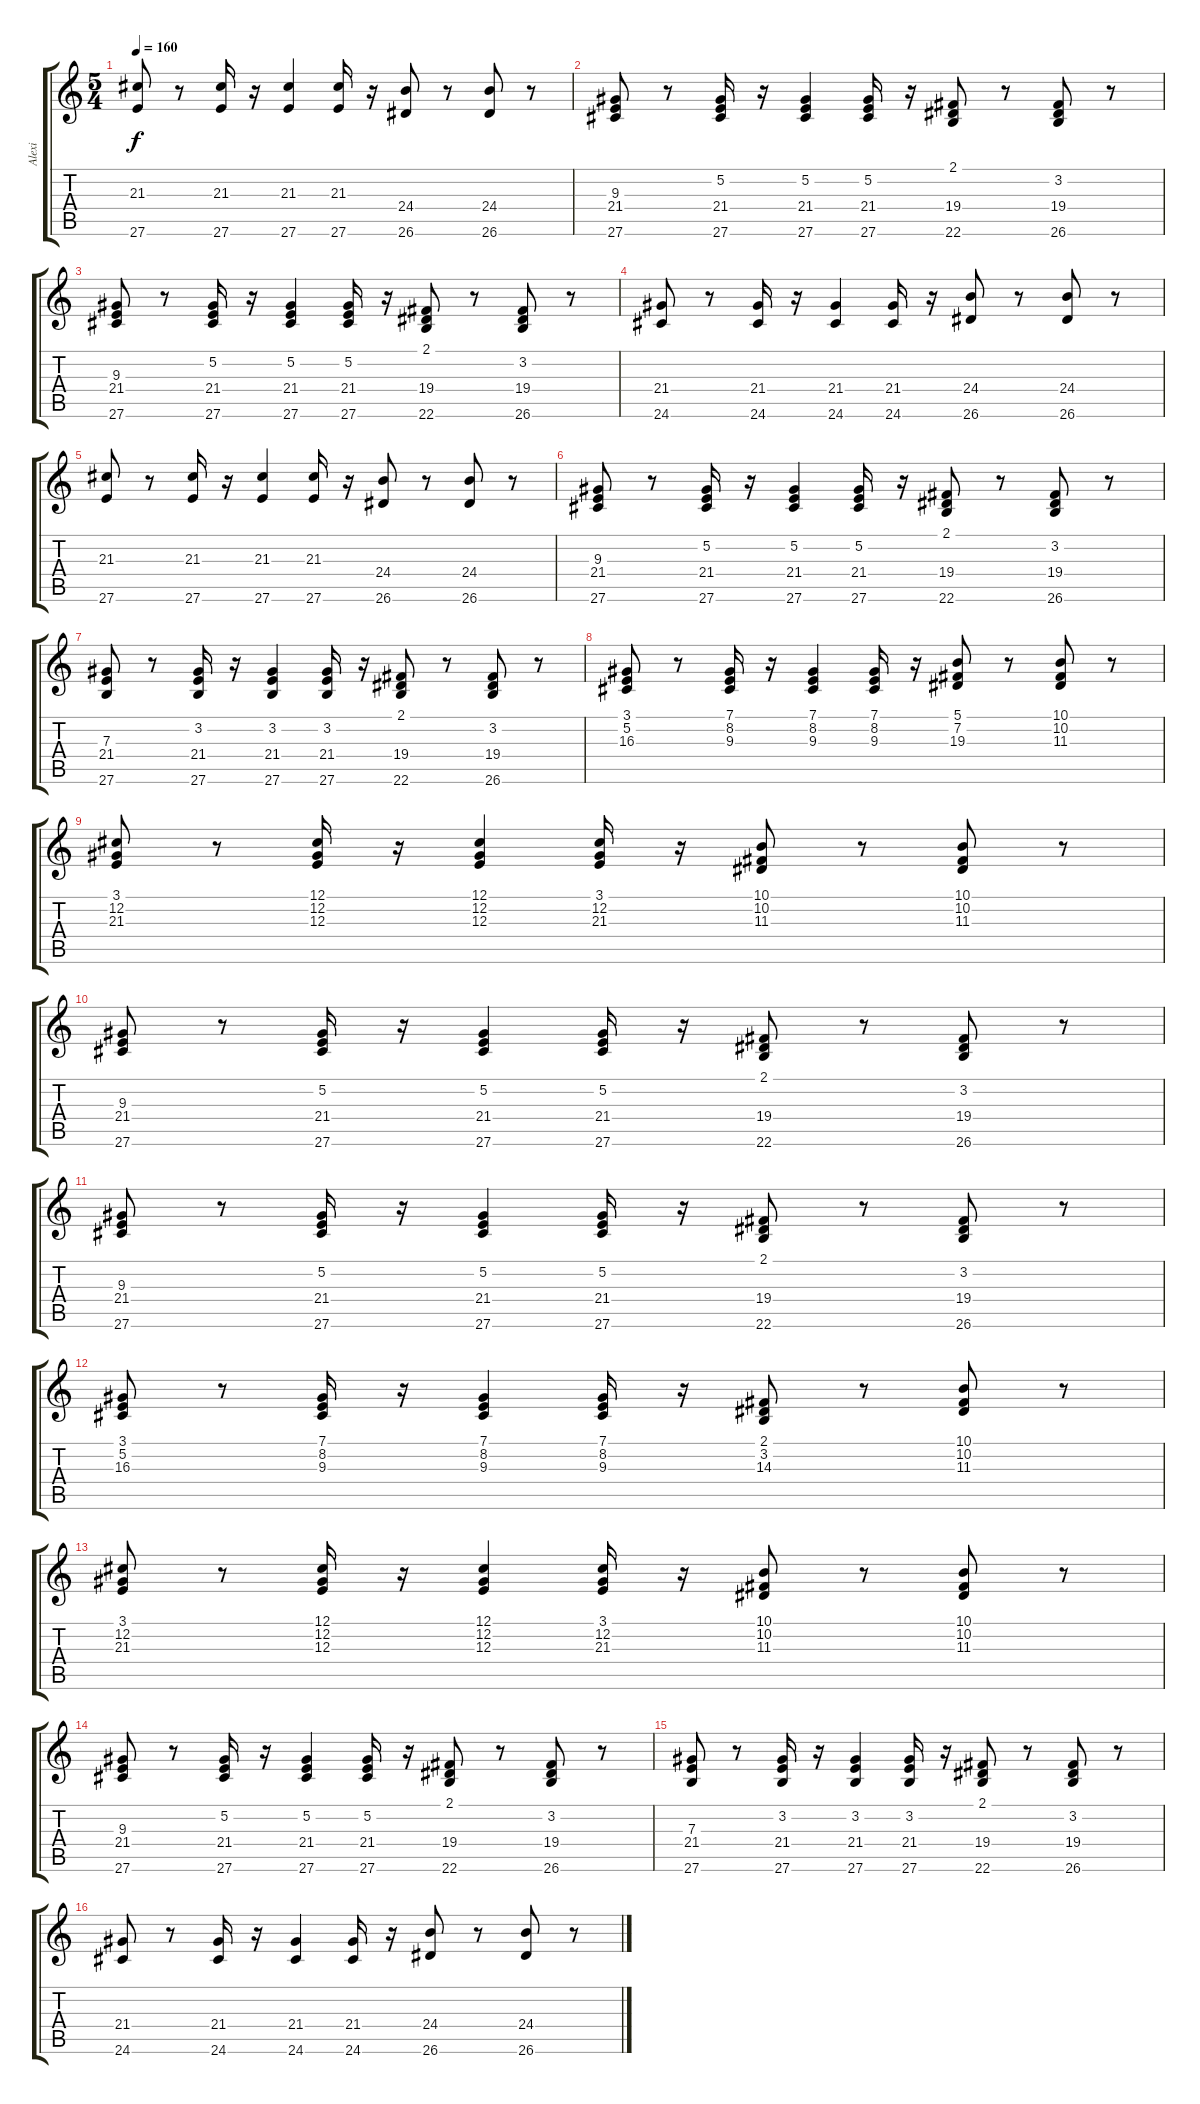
\track ("Alexi" "Alexi") {instrument harpsichord}
\staff {score tabs}
\tuning (Db4 Ab3 E3 B2 Gb2 Db2) {hide}
\ts (5 4)
\tempo 160
\clef g2
\ks aminor
(21.3 27.6).8{dy f} r.8 (21.3 27.6).16 r.16 (21.3 27.6).4 (21.3 27.6).16 r.16 (24.4 26.6).8 r.8 (24.4 26.6).8 r.8 |
(9.3 21.4 27.6).8 r.8 (5.2 21.4 27.6).16 r.16 (5.2 21.4 27.6).4 (5.2 21.4 27.6).16 r.16 (2.1 19.4 22.6).8 r.8 (3.2 19.4 26.6).8 r.8 |
(9.3 21.4 27.6).8 r.8 (5.2 21.4 27.6).16 r.16 (5.2 21.4 27.6).4 (5.2 21.4 27.6).16 r.16 (2.1 19.4 22.6).8 r.8 (3.2 19.4 26.6).8 r.8 |
(21.4 24.6).8 r.8 (21.4 24.6).16 r.16 (21.4 24.6).4 (21.4 24.6).16 r.16 (24.4 26.6).8 r.8 (24.4 26.6).8 r.8 |
(21.3 27.6).8 r.8 (21.3 27.6).16 r.16 (21.3 27.6).4 (21.3 27.6).16 r.16 (24.4 26.6).8 r.8 (24.4 26.6).8 r.8 |
(9.3 21.4 27.6).8 r.8 (5.2 21.4 27.6).16 r.16 (5.2 21.4 27.6).4 (5.2 21.4 27.6).16 r.16 (2.1 19.4 22.6).8 r.8 (3.2 19.4 26.6).8 r.8 |
(7.3 21.4 27.6).8 r.8 (3.2 21.4 27.6).16 r.16 (3.2 21.4 27.6).4 (3.2 21.4 27.6).16 r.16 (2.1 19.4 22.6).8 r.8 (3.2 19.4 26.6).8 r.8 |
(3.1 5.2 16.3).8 r.8 (7.1 8.2 9.3).16 r.16 (7.1 8.2 9.3).4 (7.1 8.2 9.3).16 r.16 (5.1 7.2 19.3).8 r.8 (10.1 10.2 11.3).8 r.8 |
(3.1 12.2 21.3).8 r.8 (12.1 12.2 12.3).16 r.16 (12.1 12.2 12.3).4 (3.1 12.2 21.3).16 r.16 (10.1 10.2 11.3).8 r.8 (10.1 10.2 11.3).8 r.8 |
(9.3 21.4 27.6).8 r.8 (5.2 21.4 27.6).16 r.16 (5.2 21.4 27.6).4 (5.2 21.4 27.6).16 r.16 (2.1 19.4 22.6).8 r.8 (3.2 19.4 26.6).8 r.8 |
(9.3 21.4 27.6).8 r.8 (5.2 21.4 27.6).16 r.16 (5.2 21.4 27.6).4 (5.2 21.4 27.6).16 r.16 (2.1 19.4 22.6).8 r.8 (3.2 19.4 26.6).8 r.8 |
(3.1 5.2 16.3).8 r.8 (7.1 8.2 9.3).16 r.16 (7.1 8.2 9.3).4 (7.1 8.2 9.3).16 r.16 (2.1 3.2 14.3).8 r.8 (10.1 10.2 11.3).8 r.8 |
(3.1 12.2 21.3).8 r.8 (12.1 12.2 12.3).16 r.16 (12.1 12.2 12.3).4 (3.1 12.2 21.3).16 r.16 (10.1 10.2 11.3).8 r.8 (10.1 10.2 11.3).8 r.8 |
(9.3 21.4 27.6).8 r.8 (5.2 21.4 27.6).16 r.16 (5.2 21.4 27.6).4 (5.2 21.4 27.6).16 r.16 (2.1 19.4 22.6).8 r.8 (3.2 19.4 26.6).8 r.8 |
(7.3 21.4 27.6).8 r.8 (3.2 21.4 27.6).16 r.16 (3.2 21.4 27.6).4 (3.2 21.4 27.6).16 r.16 (2.1 19.4 22.6).8 r.8 (3.2 19.4 26.6).8 r.8 |
(21.4 24.6).8 r.8 (21.4 24.6).16 r.16 (21.4 24.6).4 (21.4 24.6).16 r.16 (24.4 26.6).8 r.8 (24.4 26.6).8 r.8
